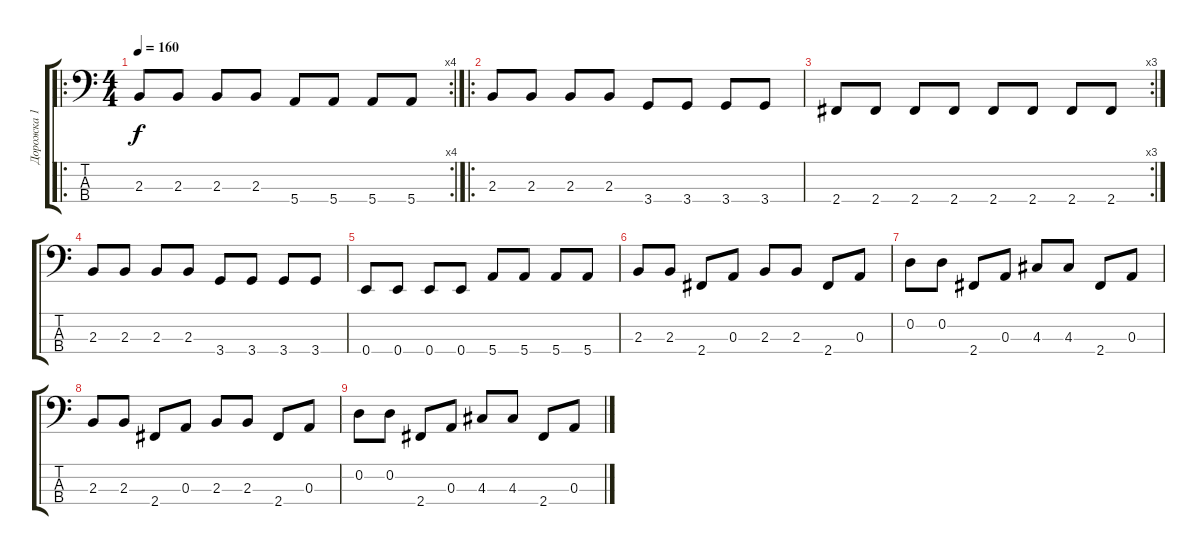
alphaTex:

\track ("Дорожка 1" "Дорожка 1") {instrument electricbassfinger}
\staff {score tabs}
\tuning (G2 D2 A1 E1) {hide}
\ro
\rc 4
\ts (4 4)
\tempo 160
\clef f4
\ks c
2.3.8{dy f} 2.3.8 2.3.8 2.3.8 5.4.8 5.4.8 5.4.8 5.4.8 |
\ro
2.3.8 2.3.8 2.3.8 2.3.8 3.4.8 3.4.8 3.4.8 3.4.8 |
\rc 3
2.4.8 2.4.8 2.4.8 2.4.8 2.4.8 2.4.8 2.4.8 2.4.8 |
2.3.8 2.3.8 2.3.8 2.3.8 3.4.8 3.4.8 3.4.8 3.4.8 |
0.4.8 0.4.8 0.4.8 0.4.8 5.4.8 5.4.8 5.4.8 5.4.8 |
2.3.8 2.3.8 2.4.8 0.3.8 2.3.8 2.3.8 2.4.8 0.3.8 |
0.2.8 0.2.8 2.4.8 0.3.8 4.3.8 4.3.8 2.4.8 0.3.8 |
2.3.8 2.3.8 2.4.8 0.3.8 2.3.8 2.3.8 2.4.8 0.3.8 |
0.2.8 0.2.8 2.4.8 0.3.8 4.3.8 4.3.8 2.4.8 0.3.8
